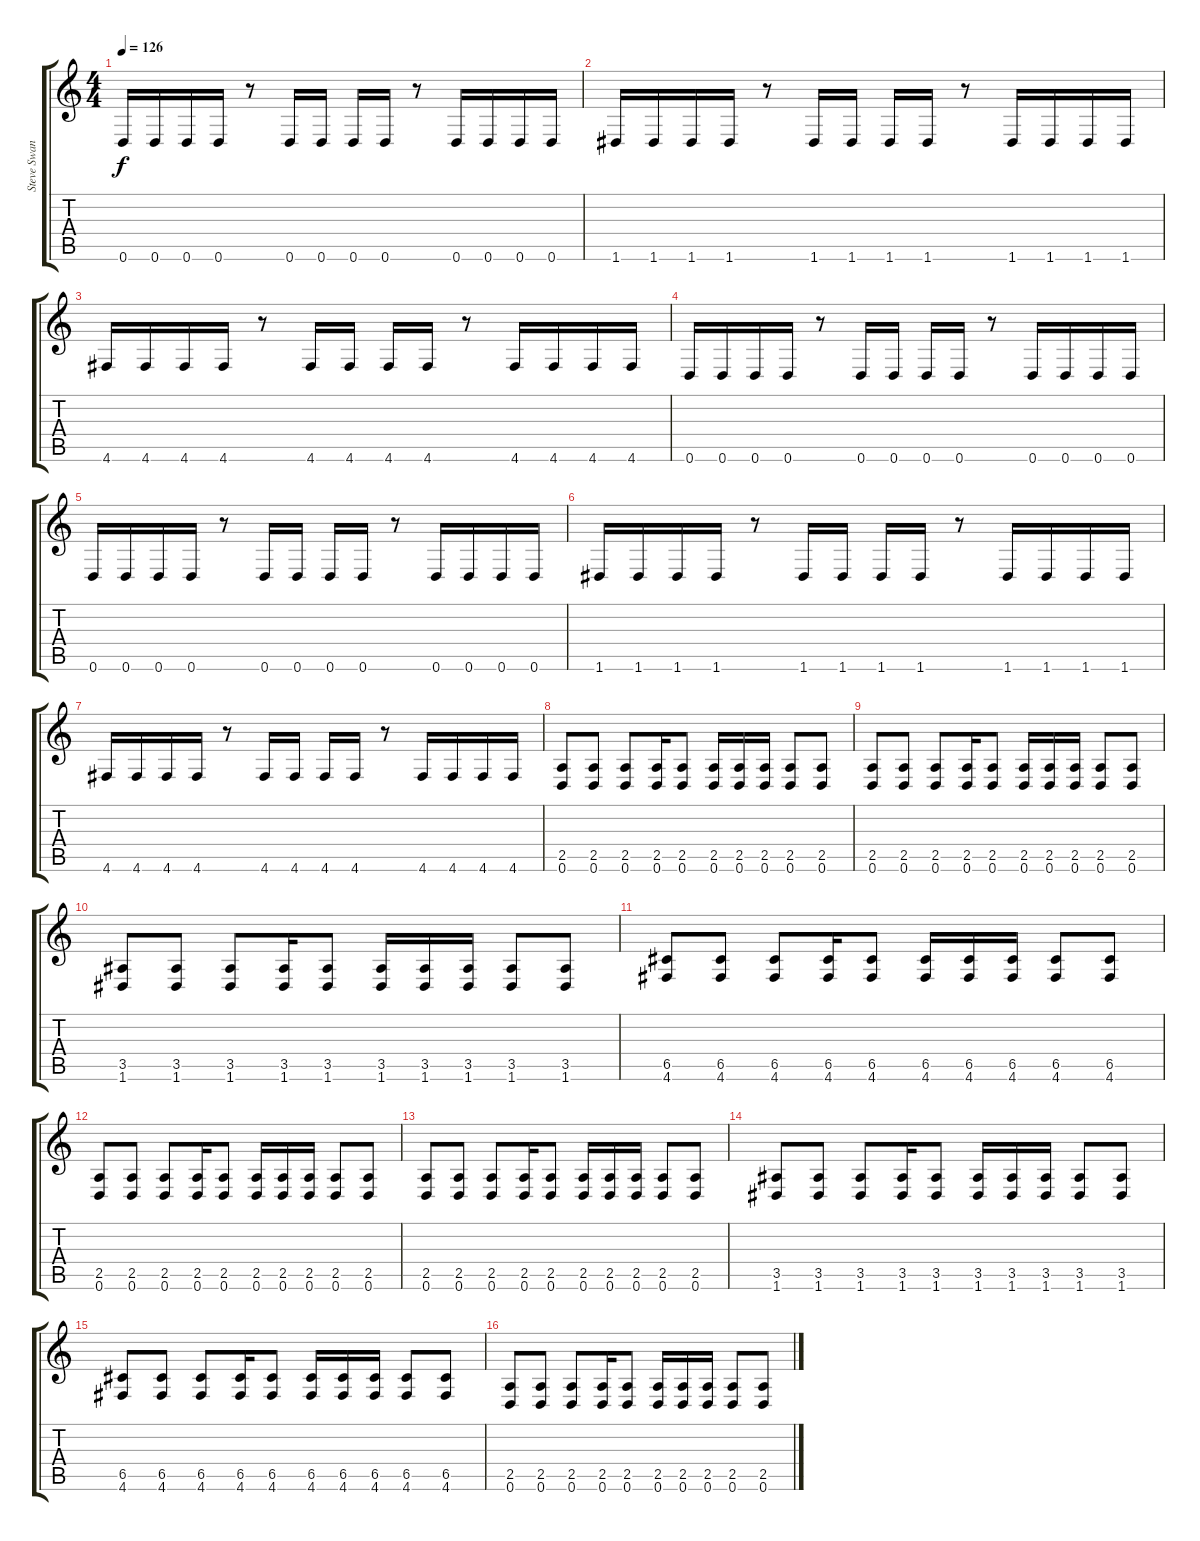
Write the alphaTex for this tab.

\track ("Steve Swanson (Rythm Guitar+Solo)" "Steve Swan") {instrument overdrivenguitar}
\staff {score tabs}
\tuning (D4 A3 F3 C3 G2 D2) {hide}
\ts (4 4)
\tempo 126
\clef g2
\ks c
0.6.16{dy f} 0.6.16 0.6.16 0.6.16 r.8 0.6.16 0.6.16 0.6.16 0.6.16 r.8 0.6.16 0.6.16 0.6.16 0.6.16 |
1.6.16 1.6.16 1.6.16 1.6.16 r.8 1.6.16 1.6.16 1.6.16 1.6.16 r.8 1.6.16 1.6.16 1.6.16 1.6.16 |
4.6.16 4.6.16 4.6.16 4.6.16 r.8 4.6.16 4.6.16 4.6.16 4.6.16 r.8 4.6.16 4.6.16 4.6.16 4.6.16 |
0.6.16 0.6.16 0.6.16 0.6.16 r.8 0.6.16 0.6.16 0.6.16 0.6.16 r.8 0.6.16 0.6.16 0.6.16 0.6.16 |
0.6.16 0.6.16 0.6.16 0.6.16 r.8 0.6.16 0.6.16 0.6.16 0.6.16 r.8 0.6.16 0.6.16 0.6.16 0.6.16 |
1.6.16 1.6.16 1.6.16 1.6.16 r.8 1.6.16 1.6.16 1.6.16 1.6.16 r.8 1.6.16 1.6.16 1.6.16 1.6.16 |
4.6.16 4.6.16 4.6.16 4.6.16 r.8 4.6.16 4.6.16 4.6.16 4.6.16 r.8 4.6.16 4.6.16 4.6.16 4.6.16 |
(2.5 0.6).8 (2.5 0.6).8 (2.5 0.6).8 (2.5 0.6).16 (2.5 0.6).8 (2.5 0.6).16 (2.5 0.6).16 (2.5 0.6).16 (2.5 0.6).8 (2.5 0.6).8 |
(2.5 0.6).8 (2.5 0.6).8 (2.5 0.6).8 (2.5 0.6).16 (2.5 0.6).8 (2.5 0.6).16 (2.5 0.6).16 (2.5 0.6).16 (2.5 0.6).8 (2.5 0.6).8 |
(3.5 1.6).8 (3.5 1.6).8 (3.5 1.6).8 (3.5 1.6).16 (3.5 1.6).8 (3.5 1.6).16 (3.5 1.6).16 (3.5 1.6).16 (3.5 1.6).8 (3.5 1.6).8 |
(6.5 4.6).8 (6.5 4.6).8 (6.5 4.6).8 (6.5 4.6).16 (6.5 4.6).8 (6.5 4.6).16 (6.5 4.6).16 (6.5 4.6).16 (6.5 4.6).8 (6.5 4.6).8 |
(2.5 0.6).8 (2.5 0.6).8 (2.5 0.6).8 (2.5 0.6).16 (2.5 0.6).8 (2.5 0.6).16 (2.5 0.6).16 (2.5 0.6).16 (2.5 0.6).8 (2.5 0.6).8 |
(2.5 0.6).8 (2.5 0.6).8 (2.5 0.6).8 (2.5 0.6).16 (2.5 0.6).8 (2.5 0.6).16 (2.5 0.6).16 (2.5 0.6).16 (2.5 0.6).8 (2.5 0.6).8 |
(3.5 1.6).8 (3.5 1.6).8 (3.5 1.6).8 (3.5 1.6).16 (3.5 1.6).8 (3.5 1.6).16 (3.5 1.6).16 (3.5 1.6).16 (3.5 1.6).8 (3.5 1.6).8 |
(6.5 4.6).8 (6.5 4.6).8 (6.5 4.6).8 (6.5 4.6).16 (6.5 4.6).8 (6.5 4.6).16 (6.5 4.6).16 (6.5 4.6).16 (6.5 4.6).8 (6.5 4.6).8 |
(2.5 0.6).8 (2.5 0.6).8 (2.5 0.6).8 (2.5 0.6).16 (2.5 0.6).8 (2.5 0.6).16 (2.5 0.6).16 (2.5 0.6).16 (2.5 0.6).8 (2.5 0.6).8
